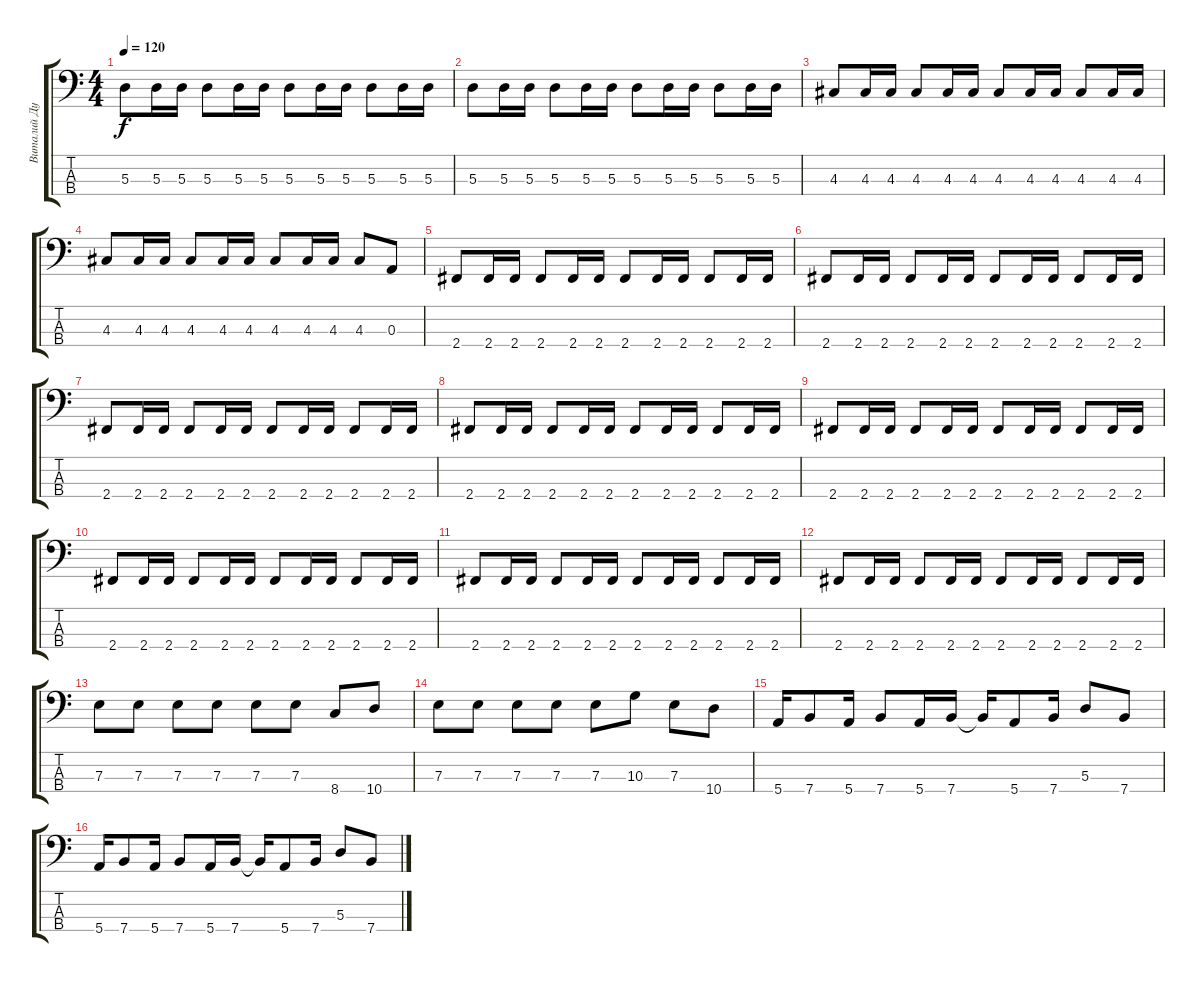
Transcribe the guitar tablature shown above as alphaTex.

\track ("Виталий Дубинин" "Виталий Ду") {instrument slapbass1}
\staff {score tabs}
\tuning (G2 D2 A1 E1) {hide}
\ts (4 4)
\tempo 120
\clef f4
\ks c
5.3.8{dy f} 5.3.16 5.3.16 5.3.8 5.3.16 5.3.16 5.3.8 5.3.16 5.3.16 5.3.8 5.3.16 5.3.16 |
5.3.8 5.3.16 5.3.16 5.3.8 5.3.16 5.3.16 5.3.8 5.3.16 5.3.16 5.3.8 5.3.16 5.3.16 |
4.3.8 4.3.16 4.3.16 4.3.8 4.3.16 4.3.16 4.3.8 4.3.16 4.3.16 4.3.8 4.3.16 4.3.16 |
4.3.8 4.3.16 4.3.16 4.3.8 4.3.16 4.3.16 4.3.8 4.3.16 4.3.16 4.3.8 0.3.8 |
2.4.8 2.4.16 2.4.16 2.4.8 2.4.16 2.4.16 2.4.8 2.4.16 2.4.16 2.4.8 2.4.16 2.4.16 |
2.4.8 2.4.16 2.4.16 2.4.8 2.4.16 2.4.16 2.4.8 2.4.16 2.4.16 2.4.8 2.4.16 2.4.16 |
2.4.8 2.4.16 2.4.16 2.4.8 2.4.16 2.4.16 2.4.8 2.4.16 2.4.16 2.4.8 2.4.16 2.4.16 |
2.4.8 2.4.16 2.4.16 2.4.8 2.4.16 2.4.16 2.4.8 2.4.16 2.4.16 2.4.8 2.4.16 2.4.16 |
2.4.8 2.4.16 2.4.16 2.4.8 2.4.16 2.4.16 2.4.8 2.4.16 2.4.16 2.4.8 2.4.16 2.4.16 |
2.4.8 2.4.16 2.4.16 2.4.8 2.4.16 2.4.16 2.4.8 2.4.16 2.4.16 2.4.8 2.4.16 2.4.16 |
2.4.8 2.4.16 2.4.16 2.4.8 2.4.16 2.4.16 2.4.8 2.4.16 2.4.16 2.4.8 2.4.16 2.4.16 |
2.4.8 2.4.16 2.4.16 2.4.8 2.4.16 2.4.16 2.4.8 2.4.16 2.4.16 2.4.8 2.4.16 2.4.16 |
7.3.8 7.3.8 7.3.8 7.3.8 7.3.8 7.3.8 8.4.8 10.4.8 |
7.3.8 7.3.8 7.3.8 7.3.8 7.3.8 10.3.8 7.3.8 10.4.8 |
5.4.16 7.4.8 5.4.16 7.4.8 5.4.16 7.4.16 7.4{t}.16 5.4.8 7.4.16 5.3.8 7.4.8 |
5.4.16 7.4.8 5.4.16 7.4.8 5.4.16 7.4.16 7.4{t}.16 5.4.8 7.4.16 5.3.8 7.4.8
